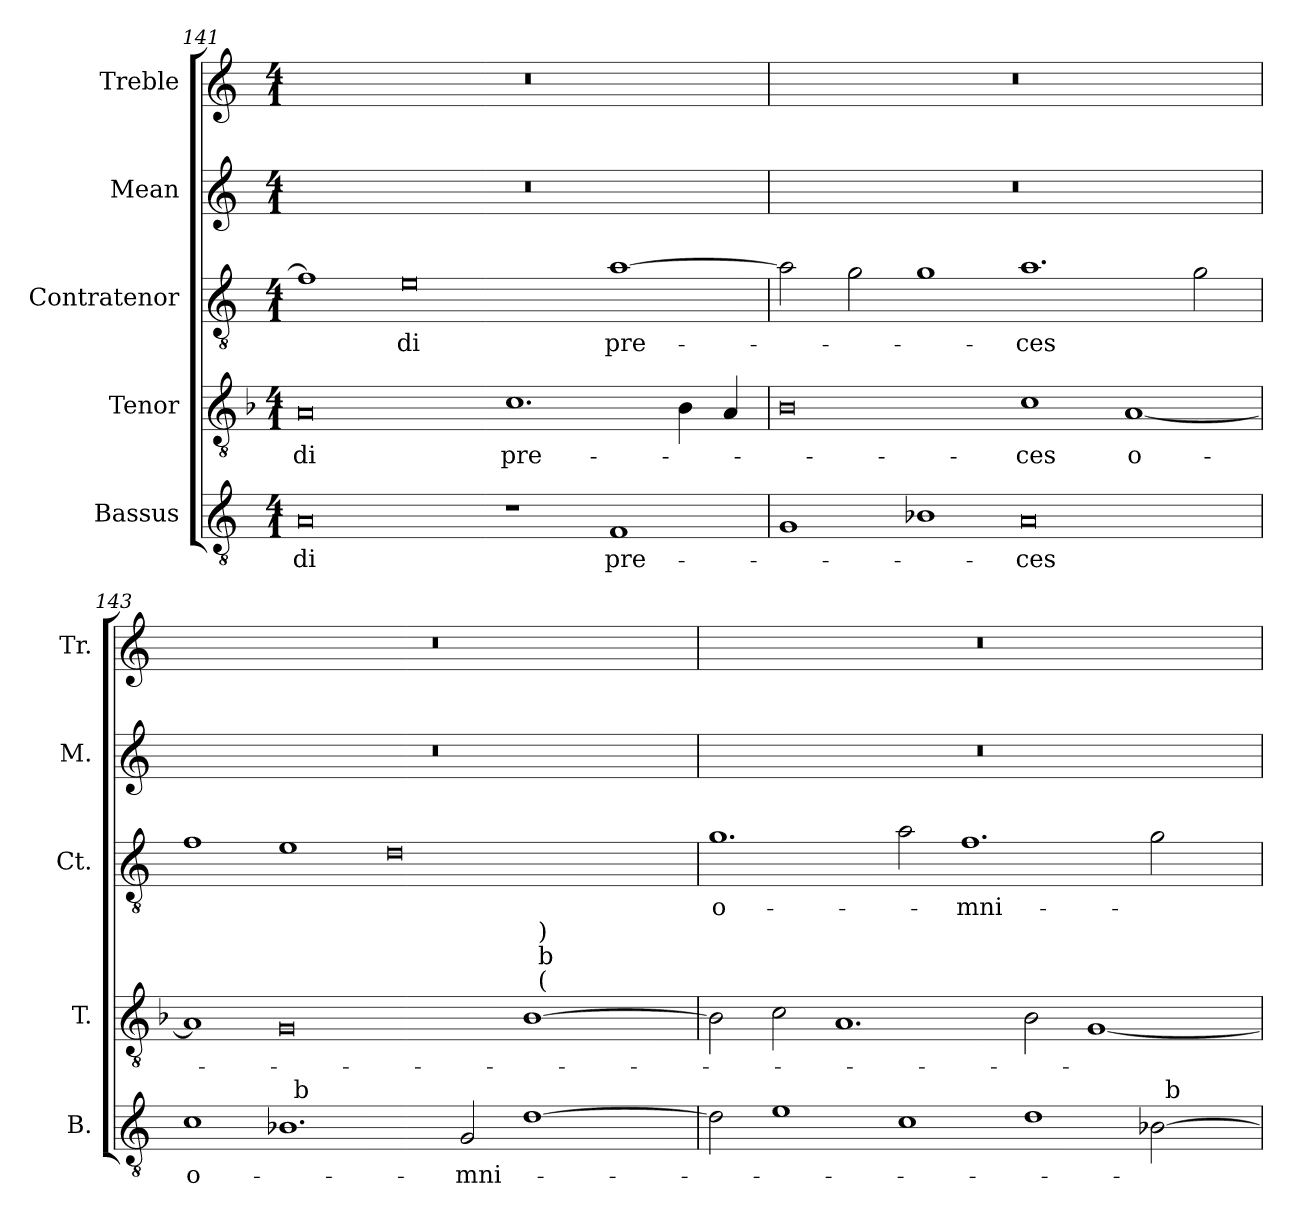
**kern	**text	**kern	**text	**kern	**text	**kern	**kern
*part5	*part5	*part4	*part4	*part3	*part3	*part2	*part1
*staff5	*staff5	*staff4	*staff4	*staff3	*staff3	*staff2	*staff1
*I"Bassus	*	*I"Tenor	*	*I"Contratenor	*	*I"Mean	*I"Treble
*I'B.	*	*I'T.	*	*I'Ct.	*	*I'M.	*I'Tr.
*clefGv2	*	*clefGv2	*	*clefGv2	*	*clefG2	*clefG2
*ITrd7c12	*	*ITrd7c12	*	*ITrd7c12	*	*	*
*k[]	*	*k[b-]	*	*k[]	*	*k[]	*k[]
*	*	*F:	*	*	*	*C:	*C:
*M4/1	*	*M4/1	*	*M4/1	*	*M4/1	*M4/1
=141	=141	=141	=141	=141	=141	=141	=141
!	!LO:LY:b:color=#000000	!	!	!	!	!	!
!	!	!	!LO:LY:b:color=#000000	!	!	!LO:N:vis=1	!LO:N:vis=1
0AAi	-di	0AAi	-di	1Fi]	.	00r	00r
!	!	!	!	!	!LO:LY:b:color=#000000	!	!
.	.	.	.	0Ei	-di	.	.
!	!	!	!LO:LY:b:color=#000000	!	!	!	!
1r	.	1.Ci	pre-	.	.	.	.
!	!LO:LY:b:color=#000000	!	!	!	!	!	!
!	!	!	!	!	!LO:LY:b:color=#000000	!	!
1FFi	pre-	.	.	[>1Ai	pre-	.	.
.	.	4BB-i\	.	.	.	.	.
.	.	4AAi/	.	.	.	.	.
=142	=142	=142	=142	=142	=142	=142	=142
!	!	!	!	!	!	!LO:N:vis=1	!LO:N:vis=1
1GGi	.	0BB-i	.	2Ai\]	.	00r	00r
.	.	.	.	2Gi\	.	.	.
1BB-Xi	.	.	.	1Gi	.	.	.
!	!LO:LY:b:color=#000000	!	!	!	!	!	!
!	!	!	!LO:LY:b:color=#000000	!	!	!	!
!	!	!	!	!	!LO:LY:b:color=#000000	!	!
0AAi	-ces	1Ci	-ces	1.Ai	-ces	.	.
!	!	!	!LO:LY:b:color=#000000	!	!	!	!
.	.	[<1AAi	o-	.	.	.	.
.	.	.	.	2Gi\	.	.	.
=143	=143	=143	=143	=143	=143	=143	=143
!	!LO:LY:b:color=#000000	!	!	!	!	!LO:N:vis=1	!LO:N:vis=1
*^	*	*^	*	*	*	*	*
1Ci	1ryy	o-	1AAi]	1ryy	.	1Fi	.	00r	00r
1.BB-i	32ryy	.	0GGi	1ryy	.	1Ei	.	.	.
.	256ryy	.	.	.	.	.	.	.	.
!	!LO:TX:a:t=b	!	!	!	!	!	!	!	!
.	1ryy	.	.	.	.	.	.	.	.
.	.	.	.	1ryy	.	0Di	.	.	.
.	1ryy	.	.	.	.	.	.	.	.
!	!	!LO:LY:b:color=#000000	!	!	!	!	!	!	!
2GGi/	.	-mni-	.	.	.	.	.	.	.
[>1Di	.	.	[>1BB-i	32ryy	.	.	.	.	.
.	.	.	.	256ryy	.	.	.	.	.
!	!	!	!	!LO:TX:a:t=(	!	!	!	!	!
!	!	!	!	!LO:TX:t=b	!	!	!	!	!
!	!	!	!	!LO:TX:t=)	!	!	!	!	!
.	2ryy	.	.	2ryy	.	.	.	.	.
.	4ryy	.	.	4ryy	.	.	.	.	.
.	8ryy	.	.	8ryy	.	.	.	.	.
.	16ryy	.	.	16ryy	.	.	.	.	.
.	64..ryy	.	.	64..ryy	.	.	.	.	.
*	*	*	*v	*v	*	*	*	*	*
!!LO:PB:g=z
=144	=144	=144	=144	=144	=144	=144	=144	=144
*	*	*	*^	*	*	*	*	*
!	!	!	!	!	!	!	!LO:LY:b:color=#000000	!LO:N:vis=1	!LO:N:vis=1
*	*	*	*v	*v	*	*	*	*	*
2Di\]	1ryy	.	2BB-i\]	.	1.Gi	o-	00r	00r
1Ei	.	.	2Ci\	.	.	.	.	.
.	1ryy	.	1.AAi	.	.	.	.	.
1Ci	.	.	.	.	2Ai\	.	.	.
!	!	!	!	!	!	!LO:LY:b:color=#000000	!	!
.	1ryy	.	.	.	1.Fi	-mni-	.	.
1Di	.	.	2BB-i\	.	.	.	.	.
.	2ryy	.	[<1GGi	.	.	.	.	.
[>2BB-i\	32ryy	.	.	.	2Gi\	.	.	.
.	256ryy	.	.	.	.	.	.	.
!	!LO:TX:a:t=b	!	!	!	!	!	!	!
.	4ryy	.	.	.	.	.	.	.
.	8ryy	.	.	.	.	.	.	.
.	16ryy	.	.	.	.	.	.	.
.	64..ryy	.	.	.	.	.	.	.
*v	*v	*	*	*	*	*	*	*
=	=	=	=	=	=	=	=
*-	*-	*-	*-	*-	*-	*-	*-
